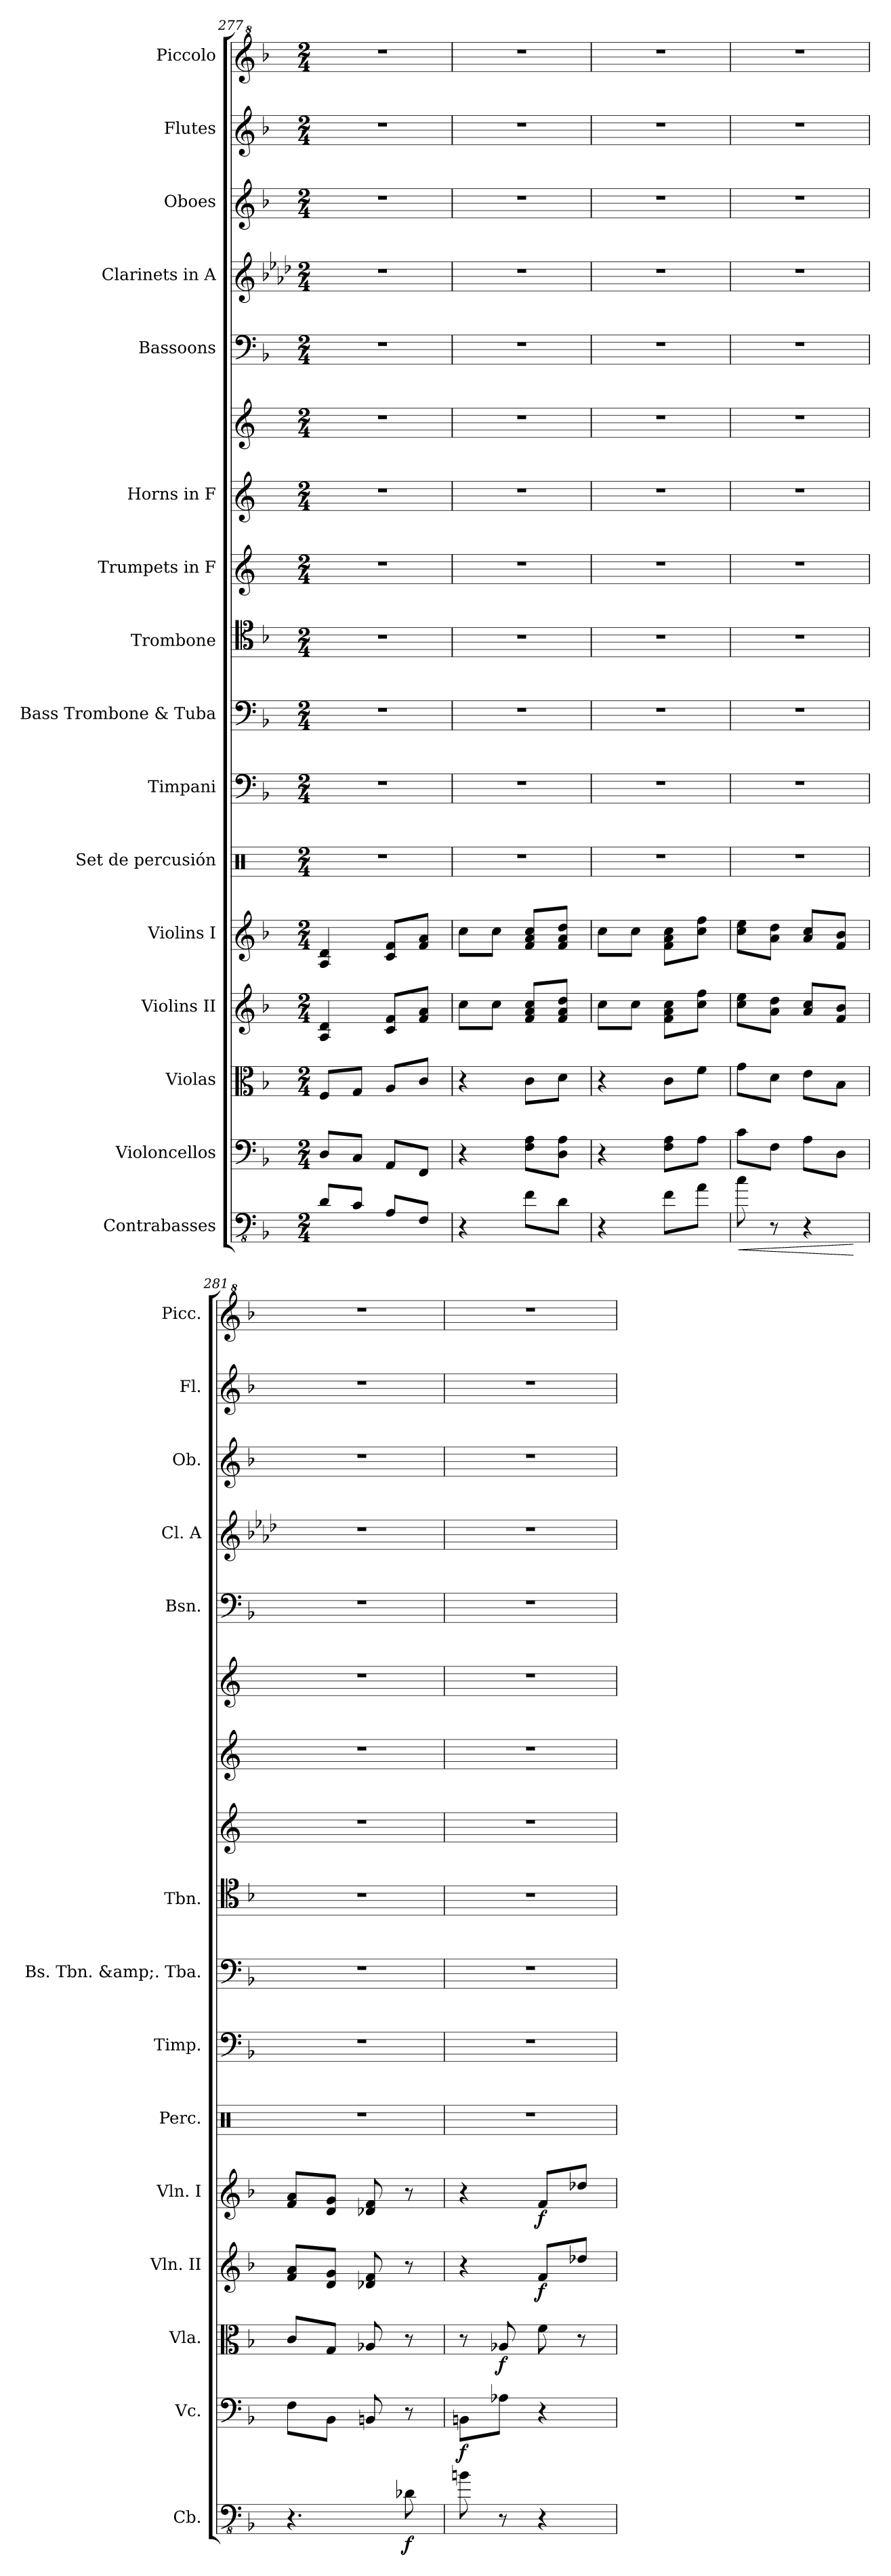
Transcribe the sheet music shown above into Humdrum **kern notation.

**kern	**dynam	**kern	**dynam	**kern	**dynam	**kern	**dynam	**kern	**dynam	**kern	**kern	**kern	**kern	**kern	**kern	**kern	**kern	**kern	**kern	**kern	**kern
*part16	*part16	*part15	*part15	*part14	*part14	*part13	*part13	*part12	*part12	*part11	*part10	*part9	*part8	*part7	*part6	*part6	*part5	*part4	*part3	*part2	*part1
*staff17	*staff17	*staff16	*staff16	*staff15	*staff15	*staff14	*staff14	*staff13	*staff13	*staff12	*staff11	*staff10	*staff9	*staff8	*staff7	*staff6	*staff5	*staff4	*staff3	*staff2	*staff1
*I"Contrabasses	*	*I"Violoncellos	*	*I"Violas	*	*I"Violins II	*	*I"Violins I	*	*I"Set de percusión	*I"Timpani	*I"Bass Trombone &amp; Tuba	*I"Trombone	*I"Trumpets in F	*I"Horns in F	*	*I"Bassoons	*I"Clarinets in A	*I"Oboes	*I"Flutes	*I"Piccolo
*I'Cb.	*	*I'Vc.	*	*I'Vla.	*	*I'Vln. II	*	*I'Vln. I	*	*I'Perc.	*I'Timp.	*I'Bs. Tbn. &amp;. Tba.	*I'Tbn.	*	*	*	*I'Bsn.	*I'Cl. A	*I'Ob.	*I'Fl.	*I'Picc.
*clefFv4	*	*clefF4	*	*clefC3	*	*clefG2	*	*clefG2	*	*clefX	*clefF4	*clefF4	*clefC4	*clefG2	*clefG2	*clefG2	*clefF4	*clefG2	*clefG2	*clefG2	*clefG^2
*ITrd7c12	*	*	*	*	*	*	*	*	*	*	*	*	*	*ITrd4c7	*ITrd4c7	*ITrd4c7	*	*ITrd2c3	*	*	*ITrd-7c-12
*k[b-]	*	*k[b-]	*	*k[b-]	*	*k[b-]	*	*k[b-]	*	*k[]	*k[b-]	*k[b-]	*k[b-]	*k[b-]	*k[b-]	*k[b-]	*k[b-]	*k[b-]	*k[b-]	*k[b-]	*k[b-]
*M2/4	*	*M2/4	*	*M2/4	*	*M2/4	*	*M2/4	*	*M2/4	*M2/4	*M2/4	*M2/4	*M2/4	*M2/4	*M2/4	*M2/4	*M2/4	*M2/4	*M2/4	*M2/4
=277	=277	=277	=277	=277	=277	=277	=277	=277	=277	=277	=277	=277	=277	=277	=277	=277	=277	=277	=277	=277	=277
8DD/L	.	8D/L	.	8F/L	.	4A/ 4d/	.	4A/ 4d/	.	2r	2r	2r	2r	2r	2r	2r	2r	2r	2r	2r	2r
8CC/J	.	8C/J	.	8G/J	.	.	.	.	.	.	.	.	.	.	.	.	.	.	.	.	.
8AAA/L	.	8AA/L	.	8A/L	.	8c/ 8f/L	.	8c/ 8f/L	.	.	.	.	.	.	.	.	.	.	.	.	.
8FFF/J	.	8FF/J	.	8c/J	.	8f/ 8a/J	.	8f/ 8a/J	.	.	.	.	.	.	.	.	.	.	.	.	.
!!LO:PB:g=z
=278	=278	=278	=278	=278	=278	=278	=278	=278	=278	=278	=278	=278	=278	=278	=278	=278	=278	=278	=278	=278	=278
4r	.	4r	.	4r	.	8cc\L	.	8cc\L	.	2r	2r	2r	2r	2r	2r	2r	2r	2r	2r	2r	2r
.	.	.	.	.	.	8cc\J	.	8cc\J	.	.	.	.	.	.	.	.	.	.	.	.	.
8FF\L	.	8F\ 8A\L	.	8c\L	.	8f/ 8a/ 8cc/L	.	8f/ 8a/ 8cc/L	.	.	.	.	.	.	.	.	.	.	.	.	.
8DD\J	.	8D\ 8A\J	.	8d\J	.	8f/ 8a/ 8dd/J	.	8f/ 8a/ 8dd/J	.	.	.	.	.	.	.	.	.	.	.	.	.
=279	=279	=279	=279	=279	=279	=279	=279	=279	=279	=279	=279	=279	=279	=279	=279	=279	=279	=279	=279	=279	=279
4r	.	4r	.	4r	.	8cc\L	.	8cc\L	.	2r	2r	2r	2r	2r	2r	2r	2r	2r	2r	2r	2r
.	.	.	.	.	.	8cc\J	.	8cc\J	.	.	.	.	.	.	.	.	.	.	.	.	.
8FF\L	.	8F\ 8A\L	.	8c\L	.	8f\ 8a\ 8cc\L	.	8f\ 8a\ 8cc\L	.	.	.	.	.	.	.	.	.	.	.	.	.
8AA\J	.	8A\J	.	8f\J	.	8cc\ 8ff\J	.	8cc\ 8ff\J	.	.	.	.	.	.	.	.	.	.	.	.	.
=280	=280	=280	=280	=280	=280	=280	=280	=280	=280	=280	=280	=280	=280	=280	=280	=280	=280	=280	=280	=280	=280
!	!LO:HP:b	!	!	!	!	!	!	!	!	!	!	!	!	!	!	!	!	!	!	!	!
8C\	<	8c\L	.	8g\L	.	8cc\ 8ee\L	.	8cc\ 8ee\L	.	2r	2r	2r	2r	2r	2r	2r	2r	2r	2r	2r	2r
8r	.	8F\J	.	8d\J	.	8a\ 8dd\J	.	8a\ 8dd\J	.	.	.	.	.	.	.	.	.	.	.	.	.
4r	.	8A\L	.	8e\L	.	8a/ 8cc/L	.	8a/ 8cc/L	.	.	.	.	.	.	.	.	.	.	.	.	.
.	.	8D\J	.	8B-\J	.	8f/ 8b-/J	.	8f/ 8b-/J	.	.	.	.	.	.	.	.	.	.	.	.	.
.	[	.	.	.	.	.	.	.	.	.	.	.	.	.	.	.	.	.	.	.	.
=281	=281	=281	=281	=281	=281	=281	=281	=281	=281	=281	=281	=281	=281	=281	=281	=281	=281	=281	=281	=281	=281
4.r	.	8F\L	.	8c/L	.	8f/ 8a/L	.	8f/ 8a/L	.	2r	2r	2r	2r	2r	2r	2r	2r	2r	2r	2r	2r
.	.	8BB-\J	.	8G/J	.	8d/ 8g/J	.	8d/ 8g/J	.	.	.	.	.	.	.	.	.	.	.	.	.
.	.	8BBn/	.	8A-X/	.	8d-X/ 8f/	.	8d-X/ 8f/	.	.	.	.	.	.	.	.	.	.	.	.	.
!	!LO:DY:b	!	!	!	!	!	!	!	!	!	!	!	!	!	!	!	!	!	!	!	!
8DD-X\	f	8r	.	8r	.	8r	.	8r	.	.	.	.	.	.	.	.	.	.	.	.	.
=282	=282	=282	=282	=282	=282	=282	=282	=282	=282	=282	=282	=282	=282	=282	=282	=282	=282	=282	=282	=282	=282
!	!	!	!LO:DY:b	!	!	!	!	!	!	!	!	!	!	!	!	!	!	!	!	!	!
8BBn\	.	8BBn\L	f	8r	.	4r	.	4r	.	2r	2r	2r	2r	2r	2r	2r	2r	2r	2r	2r	2r
!	!	!	!	!	!LO:DY:b	!	!	!	!	!	!	!	!	!	!	!	!	!	!	!	!
8r	.	8A-X\J	.	8A-X/	f	.	.	.	.	.	.	.	.	.	.	.	.	.	.	.	.
!	!	!	!	!	!	!	!LO:DY:b	!	!LO:DY:b	!	!	!	!	!	!	!	!	!	!	!	!
4r	.	4r	.	8f\	.	8f/L	f	8f/L	f	.	.	.	.	.	.	.	.	.	.	.	.
.	.	.	.	8r	.	8dd-X/J	.	8dd-X/J	.	.	.	.	.	.	.	.	.	.	.	.	.
=	=	=	=	=	=	=	=	=	=	=	=	=	=	=	=	=	=	=	=	=	=
*-	*-	*-	*-	*-	*-	*-	*-	*-	*-	*-	*-	*-	*-	*-	*-	*-	*-	*-	*-	*-	*-
